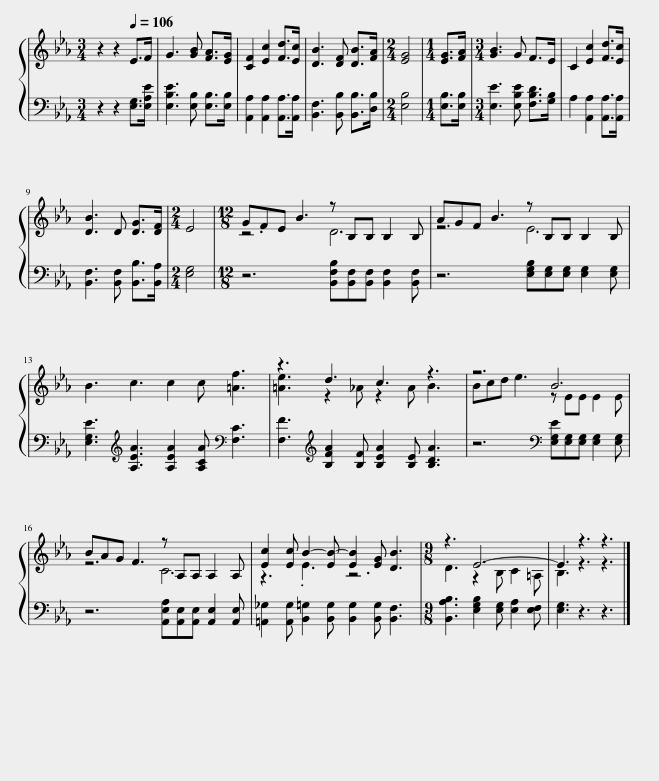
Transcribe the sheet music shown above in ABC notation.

X:1
%%score { ( 1 3 ) | 2 }
L:1/8
M:3/4
I:linebreak $
K:Eb
V:1 treble
V:3 treble
V:2 bass
V:1
 z2 z2[Q:1/4=106] E>F | G3 [GB] [FA]>[EG] | [CF]2 [Ec]2 [Fd]>[Ec] | [DB]3 [DF] [DB]>[FA] |[M:2/4] [EG]4 | %5
[M:1/4] [EG]>[FA] |[M:3/4] [GB]3 G F>E | C2 [Ec]2 [Fd]>[Ec] |$ [DB]3 D [DG]>[DF] |[M:2/4] E4 | %10
[M:12/8] GFE B3 z B,B, B,2 B, | AGF B3 z B,B, B,2 B, |$ B3 c3 c2 c [=Af]3 | z3 d3 c3 z3 | z6 B6 |$ %15
 BAG F3 z A,A, A,2 A, | [Ec]2 [Ec] B2- [EB-] [EB]2 [EG] [DB]3 |[M:9/8] z3 E6- | E3 z3 z3 |] %19
V:2
 z2 z2 [E,G,]>[E,A,E] | [E,B,E]3 [E,B,] [E,B,]>[E,B,] | [A,,A,]2 [A,,A,]2 [A,,A,]>[A,,A,] | [B,,F,]3 [B,,B,] [B,,B,]>[D,B,] |[M:2/4] [E,B,]4 | %5
[M:1/4] [E,B,]>[E,B,] |[M:3/4] [E,E]3 [E,B,E] [F,B,D]>[G,B,] | A,2 [A,,A,]2 [A,,A,]>[A,,A,] |$ [B,,F,]3 [B,,F,] [B,,B,]>[B,,A,] |[M:2/4] [E,G,]4 | %10
[M:12/8] z6 [B,,F,B,][B,,F,][B,,F,] [B,,F,]2 [B,,F,] | z6 [E,G,B,][E,G,][E,G,] [E,G,]2 [E,G,] |$ [E,G,E]3[K:treble] [A,EA]3 [A,EA]2 [A,CA][K:bass] [F,C]3 | [F,F]3[K:treble] [B,FA]2 [B,F] [B,EA]2 [B,E] [B,DA]3 | z6[K:bass] [E,G,E][E,G,][E,G,] [E,G,]2 [E,G,] |$ %15
 z6 [A,,E,A,][A,,E,][A,,E,] [A,,E,]2 [A,,E,] | [=A,,_G,]2 [A,,G,] [B,,=G,]2 [B,,G,] [B,,G,]2 [B,,G,] [B,,F,]3 |[M:9/8] [B,,A,B,]3 [E,G,B,]2 [E,G,] [E,A,]2 [E,F,] | [E,G,]3 z3 z3 |] %19
V:3
 x6 | x6 | x6 | x6 |[M:2/4] x4 | %5
[M:1/4] x2 |[M:3/4] x6 | x6 |$ x6 |[M:2/4] x4 | %10
[M:12/8] z6 D6 | z6 E6 |$ x12 | [=Ae]3 z2 _A z2 A B3 | Bcd e3 z EE E2 E |$ %15
 z6 C6 | z3 .E3 z6 |[M:9/8] D3 z2 B, C2 =A, | B,3 z3 z3 |] %19
